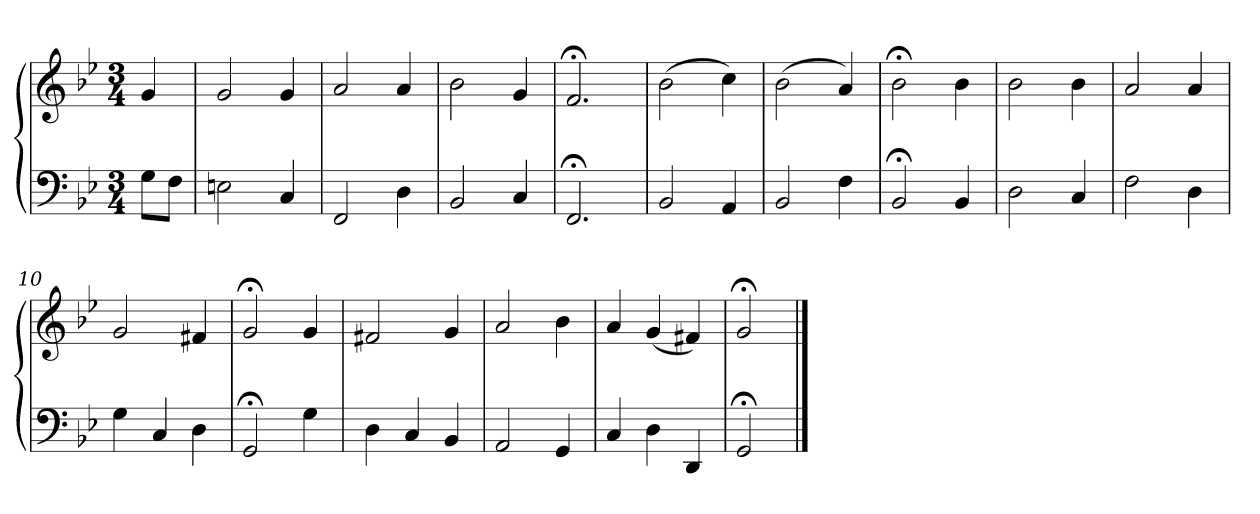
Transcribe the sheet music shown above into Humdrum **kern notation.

**kern	**kern
*part1	*part1
*staff2	*staff1
*clefF4	*clefG2
*k[b-e-]	*k[b-e-]
*M3/4	*M3/4
=	=
8GL	4g
8FJ	.
=1	=1
2En	2g
4C	4g
=2	=2
2FF	2a
4D	4a
=3	=3
2BB-	2b-
4C	4g
=4	=4
2.FF;<	2.f;<
=5	=5
2BB-	(2b-
4AA	4cc)
=6	=6
2BB-	(2b-
4F	4a)
=7	=7
2BB-;<	2b-;<
4BB-	4b-
=8	=8
2D	2b-
4C	4b-
=9	=9
2F	2a
4D	4a
=10	=10
4G	2g
4C	.
4D	4f#X
!!LO:LB:g=z
=11	=11
2GG;<	2g;<
4G	4g
=12	=12
4D	2f#X
4C	.
4BB-	4g
=13	=13
2AA	2a
4GG	4b-
=14	=14
4C	4a
4D	(4g
4DD	4f#X)
=15	=15
2GG;<	2g;<
==	==
*-	*-
